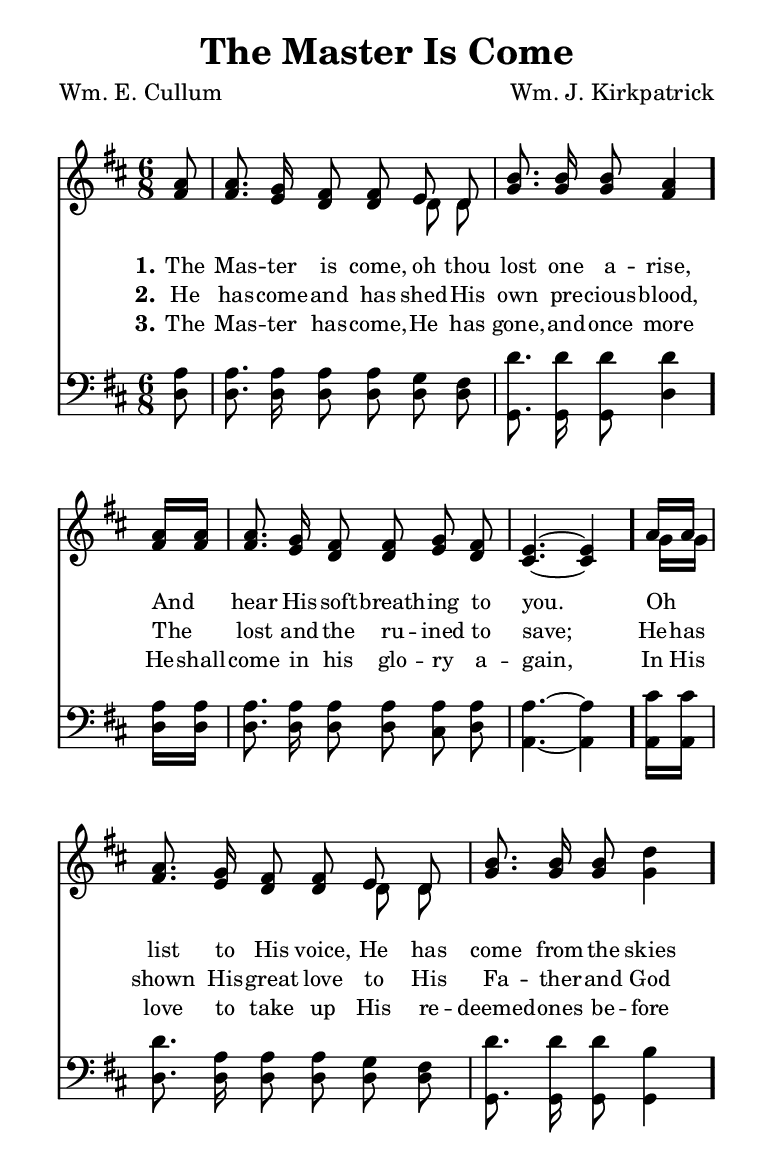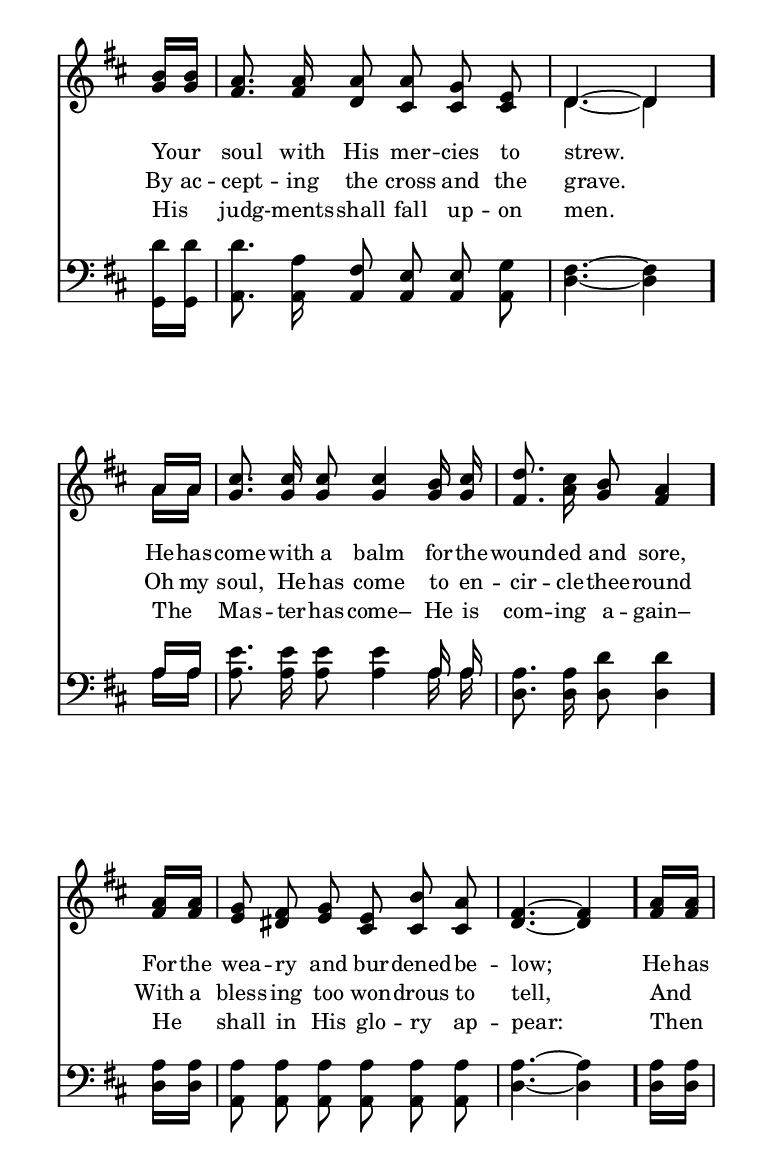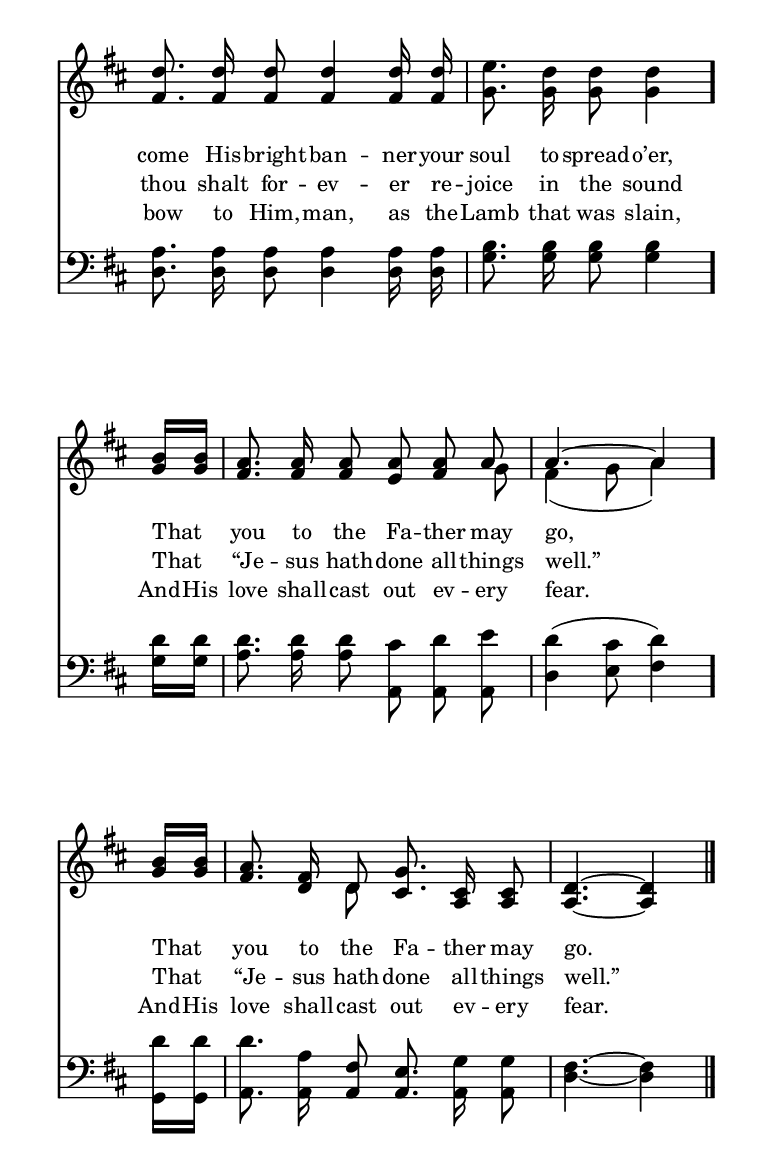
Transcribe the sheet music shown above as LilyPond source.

\include "common/global.ily"
\paper {
  \include "common/paper.ily"
  %ragged-bottom = ##t
  %ragged-last-bottom = ##t
  %systems-per-page = ##f
  system-count = #(cond (is-eogsized 5) (#t #f))
  %annotate-spacing = ##t
}

\header{
  %gospel
  hymnnumber = "373"
  title = "The Master Is Come"
  tunename = "He Hideth My Soul"
  meter = ""
  poet = "Wm. E. Cullum"
  composer = "Wm. J. Kirkpatrick"
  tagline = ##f
}

global = {
  \include "common/overrides.ily"
  \override Staff.TimeSignature.style = #'numbered
  \time 6/8
  \override Score.MetronomeMark.transparent = ##t % hide all fermata changes too
  \tempo 8=120
  \key d \major
  \partial 8
  \autoBeamOff
}

patternZ = { c8      | c8. c16 c8 c c c | c8. c16 c8 c4 }
patternA = { c16[ c] | c8. c16 c8 c c c | c8. c16 c8 c4 }
patternB = { c16[ c] | c8. c16 c8 c c c | c4. ~ c4 }
patternC = { c16[ c] | c8. c16 c8 c4 c16 c | c8. c16 c8 c4 }
patternD = { c16[ c] | c8 c c c c c | c4. ~ c4 }
patternE = { c16[ c] | c8. c16 c8 c8. c16 c8 | c4. ~ c4 }

notesSoprano = {
\global
\relative c'' {

  \changePitch \patternZ { a | a g fis fis e d | b' b b a }
  \changePitch \patternB { a a | a g fis fis g fis | e e }
  \changePitch \patternA { a a | a g fis fis e d | b' b b d }
  \changePitch \patternB { b b | a a a a g e | d d }
  \changePitch \patternC { a' a | cis cis cis cis b cis | d cis b a }
  \changePitch \patternD { a a | g fis g e b' a | fis fis }
  \changePitch \patternC { a a | d d d d d d | e d d d }
  \changePitch \patternB { b b | a a a a a a | a a }
  \changePitch \patternE { b b | a fis d g cis, cis | d d }

  \bar "|."

}
}

notesAlto = {
\global
\relative e' {

  \changePitch \patternZ { fis | fis e d d d d | g g g fis }
  \changePitch \patternB { fis fis | fis e d d e d | cis cis }
  \changePitch \patternA { g' g | fis e d d d d | g g g g }
  \changePitch \patternB { g g | fis fis d cis cis cis | d d }
  \changePitch \patternC { a' a | g g g g g g | fis a g fis }
  \changePitch \patternD { fis fis | e dis e cis cis cis | d d }
  \changePitch \patternC { fis fis | fis fis fis fis fis fis | g g g g }
  \changePitch \patternB { g g | fis fis fis e fis g } fis4( g8 a4)
  \changePitch \patternE { g g | fis d d cis a a | a a }

}
}

notesTenor = {
\global
\relative a {

  \changePitch \patternZ { a | a a a a g fis | d' d d d }
  \changePitch \patternB { a a | a a a a a a | a a }
  \changePitch \patternA { cis cis | d a a a g fis | d' d d b }
  \changePitch \patternB { d d | d a fis e e g | fis fis }
  \changePitch \patternC { a a | e' e e e a, a | a a d d }
  \changePitch \patternD { a a | a a a a a a | a a }
  \changePitch \patternC { a a | a a a a a a | b b b b }
  \changePitch \patternB { d d | d d d cis d e } | d4( cis8 d4)
  \changePitch \patternE { d d | d a fis e g g | fis fis }

}
}

notesBass = {
\global
\relative f {

  \changePitch \patternZ { d | d d d d d d | g, g g d' }
  \changePitch \patternB { d d | d d d d cis d | a a }
  \changePitch \patternA { a a | d d d d d d | g, g g g }
  \changePitch \patternB { g g | a a a a a a | d d }
  \changePitch \patternC { a' a | a a a a a a | d, d d d }
  \changePitch \patternD { d d | a a a a a a | d d }
  \changePitch \patternC { d d | d d d d d d | g g g g }
  \changePitch \patternB { g g | a a a a, a a | } d4( e8 fis4)
  \changePitch \patternE { g, g | a a a a a a | d d }

}
}

wordsA = \lyricmode {
\set stanza = "1."

The Mas -- ter is come, oh thou lost one a -- rise, \bar "."
And hear His soft breath -- ing to you. \bar "."
Oh list to His voice, He has come from the skies \bar "."
Your soul with His mer -- cies to strew. \bar "."
{ \mon } He has { \moff } come with a balm for the wound -- ed and sore, \bar "."
{ \mon } For the { \moff } wea -- ry and bur -- dened be -- low; \bar "."
{ \mon } He has { \moff } come His bright ban -- ner your soul to spread o’er, \bar "."
%{HIDE>%} That you to the Fa -- ther may go, %{<HIDE%} \bar "."
That you to the Fa -- ther may go. \bar "."

}

wordsB = \lyricmode {
\set stanza = "2."

He has come and has shed His own pre -- cious blood,
The lost and the ru -- ined to save; % original has "ruin -- ed"
{ \mon } He has { \moff } shown His great love to His Fa -- ther and God
{ \mon } By ac -- { \moff } cept -- ing the cross and the grave.
{ \mon } Oh my { \moff } soul, He has come to en -- cir -- cle thee round
{ \mon } With a { \moff } bless -- ing too won -- drous to tell,
And thou shalt for -- ev -- er re -- joice in the sound
%{HIDE>%} That “Je -- sus hath done all things well.” %{<HIDE%}
That “Je -- sus hath done all things well.”

}

wordsC = \lyricmode {
\set stanza = "3."

The Mas -- ter has come, He has gone, and once more
{ \mon } He shall { \moff } come in his glo -- ry a -- gain,
{ \mon } In His { \moff } love to take up His re -- deemed ones be -- fore
His judg -- ments shall fall up -- on men.
The Mas -- ter has come– He is com -- ing a -- gain–
He shall in His glo -- ry ap -- pear:
Then bow to Him, man, as the Lamb that was slain,
%{HIDE>%} { \mon } And His { \moff } love shall cast out ev -- ery fear. %{<HIDE%}
{ \mon } And His { \moff } love shall cast out ev -- ery fear.

}

\score {
  \context ChoirStaff <<
    \context Staff = upper <<
      \set Staff.autoBeaming = ##f
      \set ChoirStaff.systemStartDelimiter = #'SystemStartBar
      \set ChoirStaff.printPartCombineTexts = ##f
      % allow longer-stretching part-combining to fit five systems on this page
      \partcombine #'(2 . 11) \notesSoprano \notesAlto
      \context NullVoice = sopranos { \voiceOne << \notesSoprano >> }
      \context NullVoice = altos { \voiceTwo << \notesAlto >> }
      \context Lyrics = one   \lyricsto sopranos \wordsA
      \context Lyrics = two   \lyricsto sopranos \wordsB
      \context Lyrics = three \lyricsto sopranos \wordsC
    >>
    \context Staff = men <<
      \set Staff.autoBeaming = ##f
      \clef bass
      \set ChoirStaff.printPartCombineTexts = ##f
      % allow longer-stretching part-combining to fit five systems on this page
      \partcombine #'(2 . 11) \notesTenor \notesBass
      \context NullVoice = tenors { \voiceOne << \notesTenor >> }
      \context NullVoice = basses { \voiceTwo << \notesBass >> }
    >>
  >>
  \layout {
    \include "common/layout.ily"
    \context {
      \Lyrics
      % Compensate for wide lyrics by squashing things a bit
      \override LyricSpace.minimum-distance = #0.2
      \override LyricText.font-size = #-0.25
    }
  }
  \midi{
    \include "common/midi.ily"
  }
}

\version "2.19.49"  % necessary for upgrading to future LilyPond versions.

% vi:set et ts=2 sw=2 ai nocindent syntax=lilypond:
